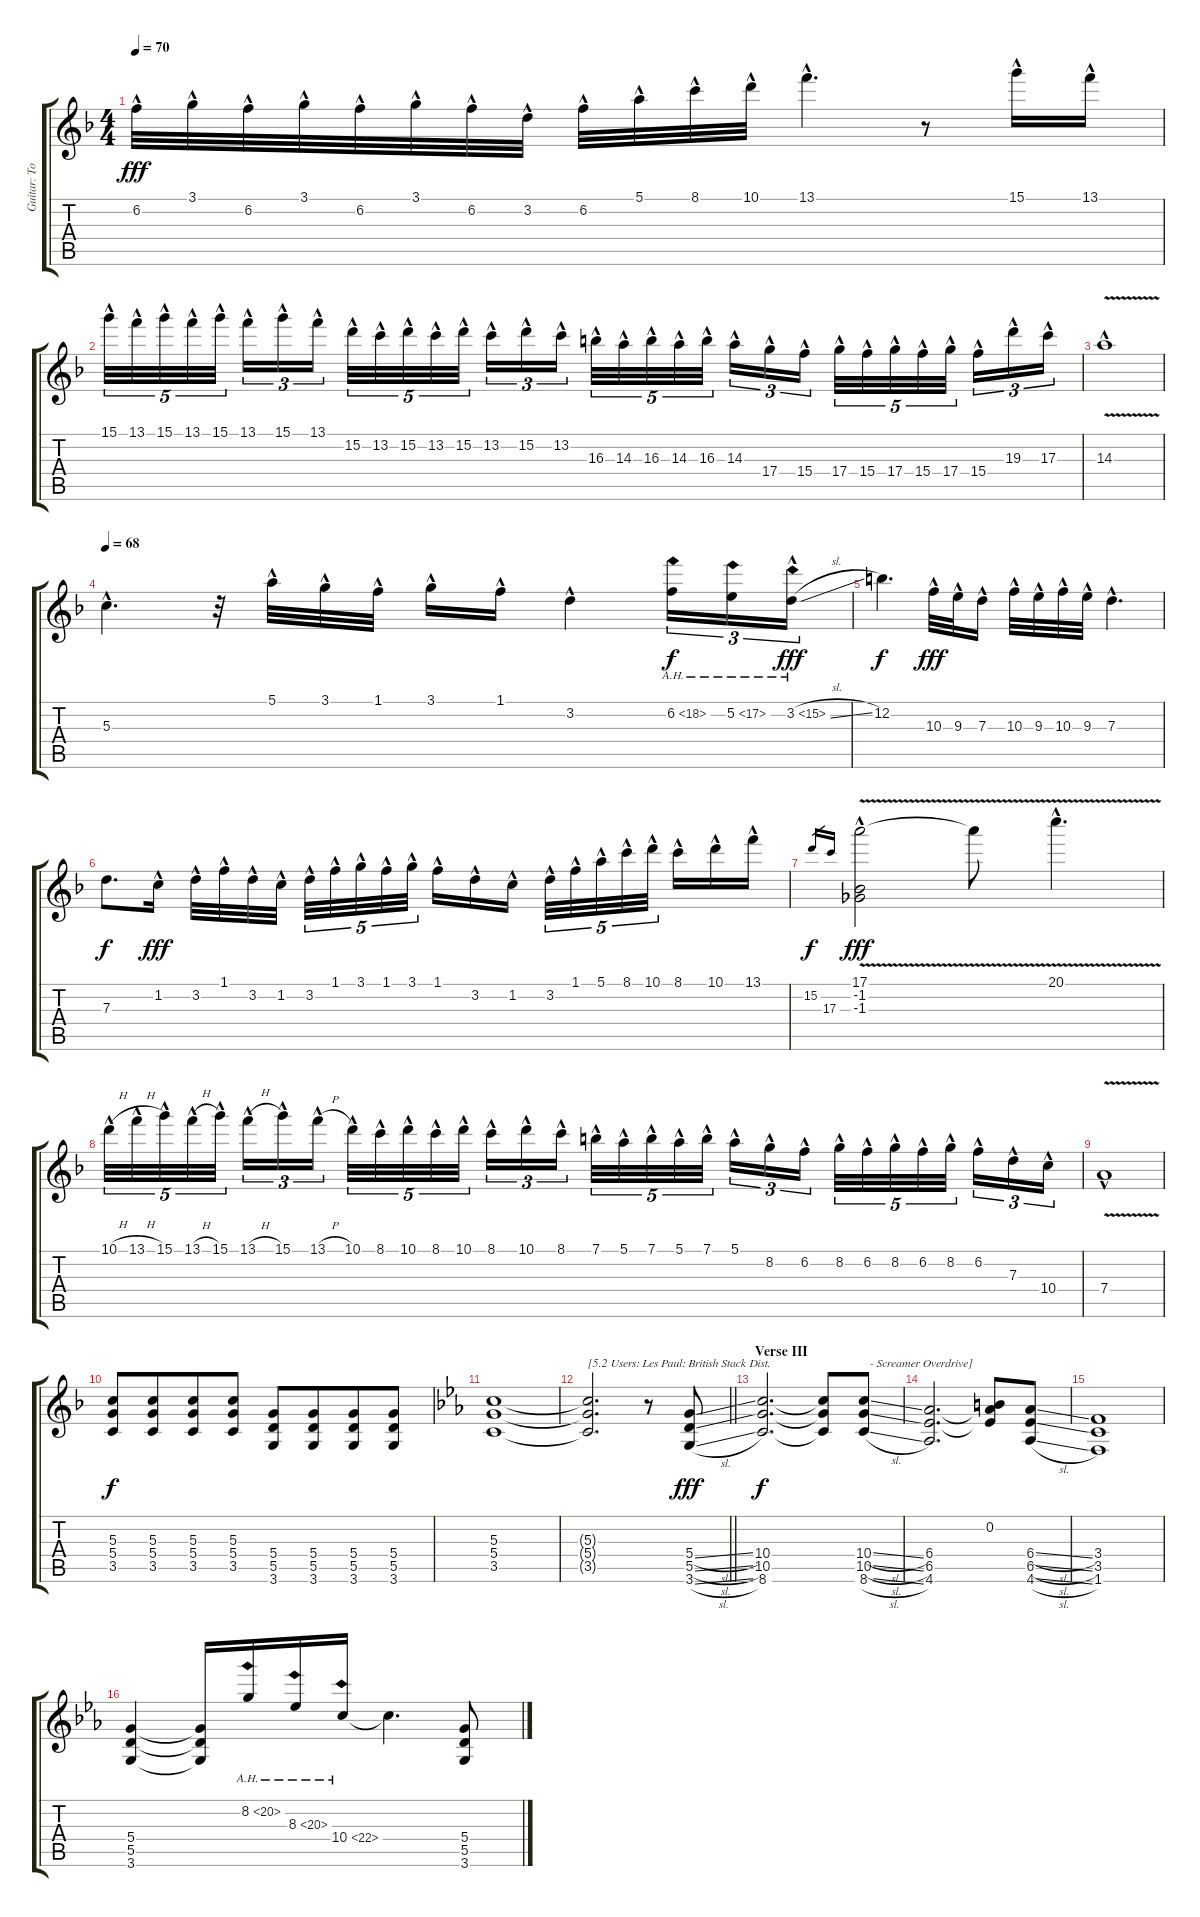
\track ("Guitar: Tony" "Guitar: To") {instrument distortionguitar}
\staff {score tabs}
\tuning (E4 B3 G3 D3 A2 E2) {hide}
\ts (4 4)
\tempo 70
\clef g2
\ks dminor
6.2{hac}.32{dy fff} 3.1{hac}.32 6.2{hac}.32 3.1{hac}.32 6.2{hac}.32 3.1{hac}.32 6.2{hac}.32 3.2{hac}.32 6.2{hac}.32 5.1{hac}.32 8.1{hac}.32 10.1{hac}.32 13.1{hac}.4{d} r.8 15.1{hac}.16 13.1{hac}.16 |
15.1{hac}.32{tu (5 4)} 13.1{hac}.32{tu (5 4)} 15.1{hac}.32{tu (5 4)} 13.1{hac}.32{tu (5 4)} 15.1{hac}.32{tu (5 4) beam splitsecondary} 13.1{hac}.16{tu (3 2)} 15.1{hac}.16{tu (3 2)} 13.1{hac}.16{tu (3 2)} 15.2{hac}.32{tu (5 4)} 13.2{hac}.32{tu (5 4)} 15.2{hac}.32{tu (5 4)} 13.2{hac}.32{tu (5 4)} 15.2{hac}.32{tu (5 4) beam splitsecondary} 13.2{hac}.16{tu (3 2)} 15.2{hac}.16{tu (3 2)} 13.2{hac}.16{tu (3 2)} 16.3{hac}.32{tu (5 4)} 14.3{hac}.32{tu (5 4)} 16.3{hac}.32{tu (5 4)} 14.3{hac}.32{tu (5 4)} 16.3{hac}.32{tu (5 4) beam splitsecondary} 14.3{hac}.16{tu (3 2)} 17.4{hac}.16{tu (3 2)} 15.4{hac}.16{tu (3 2)} 17.4{hac}.32{tu (5 4)} 15.4{hac}.32{tu (5 4)} 17.4{hac}.32{tu (5 4)} 15.4{hac}.32{tu (5 4)} 17.4{hac}.32{tu (5 4) beam splitsecondary} 15.4{hac}.16{tu (3 2)} 19.3{hac}.16{tu (3 2)} 17.3{hac}.16{tu (3 2)} |
14.3{v hac}.1 |
\tempo 68
5.3{hac}.4{d} r.32 5.1{hac}.32 3.1{hac}.32 1.1{hac}.32 3.1{hac}.16 1.1{hac}.16 3.2{hac}.4 6.2{ah 12}.16{tu (3 2) dy f} 5.2{ah 12}.16{tu (3 2)} 3.2{ah 12 sl hac}.16{tu (3 2) dy fff} |
12.2.4{d dy f} 10.3{hac}.32{dy fff beam merge} 9.3{hac}.32{beam merge} 7.3{hac}.16 10.3{hac}.32{beam merge} 9.3{hac}.32 10.3{hac}.32{beam merge} 9.3{hac}.32 7.3{hac}.4{d} |
7.3.8{d dy f} 1.2{hac}.16{dy fff} 3.2{hac}.32 1.1{hac}.32 3.2{hac}.32 1.2{hac}.32{beam split} 3.2{hac}.32{tu (5 4)} 1.1{hac}.32{tu (5 4)} 3.1{hac}.32{tu (5 4)} 1.1{hac}.32{tu (5 4)} 3.1{hac}.32{tu (5 4)} 1.1{hac}.16 3.2{hac}.16 1.2{hac}.16{beam splitsecondary} 3.2{hac}.32{tu (5 4)} 1.1{hac}.32{tu (5 4)} 5.1{hac}.32{tu (5 4)} 8.1{hac}.32{tu (5 4)} 10.1{hac}.32{tu (5 4) beam splitsecondary} 8.1{hac}.16 10.1{hac}.16 13.1{hac}.16 |
15.2.16{gr dy f} 17.3.16{gr} (17.1{v hac} -1.2 -1.3).2{dy fff} 17.1{t}.8 20.1{v hac}.4{d} |
10.1{h hac}.32{tu (5 4)} 13.1{h hac}.32{tu (5 4)} 15.1{hac}.32{tu (5 4)} 13.1{h hac}.32{tu (5 4)} 15.1{hac}.32{tu (5 4) beam splitsecondary} 13.1{h hac}.16{tu (3 2)} 15.1{hac}.16{tu (3 2)} 13.1{h hac}.16{tu (3 2)} 10.1{hac}.32{tu (5 4)} 8.1{hac}.32{tu (5 4)} 10.1{hac}.32{tu (5 4)} 8.1{hac}.32{tu (5 4)} 10.1{hac}.32{tu (5 4) beam splitsecondary} 8.1{hac}.16{tu (3 2)} 10.1{hac}.16{tu (3 2)} 8.1{hac}.16{tu (3 2)} 7.1{hac}.32{tu (5 4)} 5.1{hac}.32{tu (5 4)} 7.1{hac}.32{tu (5 4)} 5.1{hac}.32{tu (5 4)} 7.1{hac}.32{tu (5 4) beam splitsecondary} 5.1{hac}.16{tu (3 2)} 8.2{hac}.16{tu (3 2)} 6.2{hac}.16{tu (3 2)} 8.2{hac}.32{tu (5 4)} 6.2{hac}.32{tu (5 4)} 8.2{hac}.32{tu (5 4)} 6.2{hac}.32{tu (5 4)} 8.2{hac}.32{tu (5 4) beam splitsecondary} 6.2{hac}.16{tu (3 2)} 7.3{hac}.16{tu (3 2)} 10.4{hac}.16{tu (3 2)} |
7.4{v hac}.1 |
(5.3 5.4 3.5).8{dy f} (5.3 5.4 3.5).8{beam merge} (5.3 5.4 3.5).8 (5.3 5.4 3.5).8 (5.4 5.5 3.6).8 (5.4 5.5 3.6).8{beam merge} (5.4 5.5 3.6).8 (5.4 5.5 3.6).8 |
\ks eb
(5.3 5.4 3.5).1{volume 13 instrument distortionguitar} |
\barLineRight lightlight
(5.3{t} 5.4{t} 3.5{t}).2{d txt "[5.2 Users: Les Paul: British Stack Dist."} r.8 (5.4{sl} 5.5{sl} 3.6{sl}).8{dy fff} |
\section ("" "Verse III")
(10.4 10.5 8.6).2{d dy f} (10.4{t} 10.5{t} 8.6{t}).8 (10.4{sl} 10.5{sl} 8.6{sl}).8{txt "  - Screamer Overdrive]"} |
(6.4 6.5 4.6).2{d} (0.2 6.4{t} 6.5{t}).8 (6.4{sl} 6.5{sl} 4.6{sl}).8 |
(3.4 3.5 1.6).1 |
(5.4 5.5 3.6).4 (5.4{t} 5.5{t} 3.6{t}).16 8.2{ah 12}.16 8.3{ah 12}.16 10.4{ah 12}.16 10.4{t}.4{d} (5.4{sl} 5.5{sl} 3.6{sl}).8
